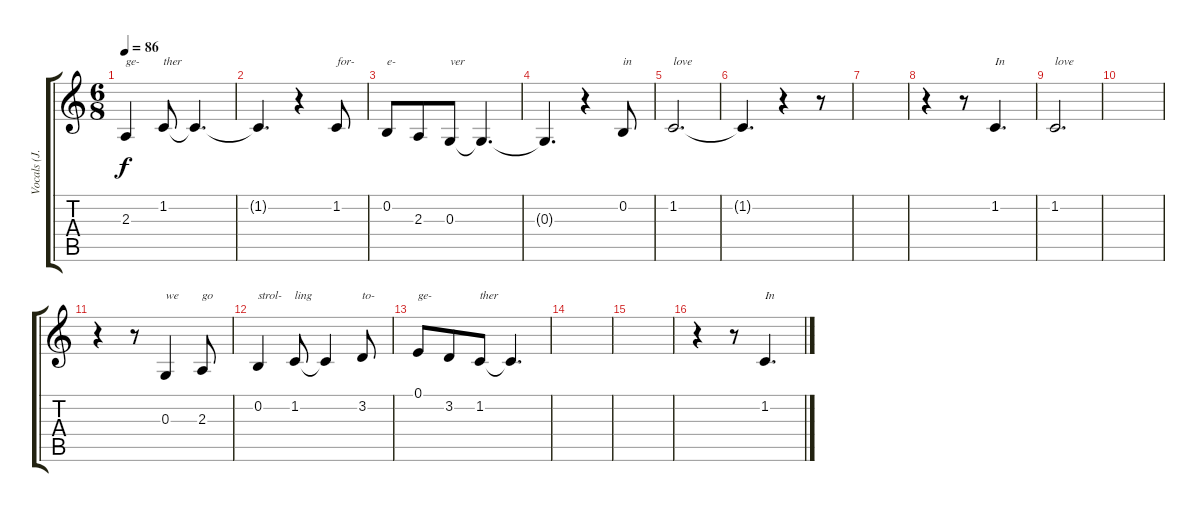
\track ("Vocals (J. Marshall)" "Vocals (J.") {instrument synthstrings1}
\staff {score tabs}
\tuning (E4 B3 G3 D3 A2 E2) {hide}
\ts (6 8)
\tempo 86
\clef g2
\ks c
2.3.4{txt "ge-" dy f} 1.2.8{txt "ther"} 1.2{t}.4{d} |
1.2{t}.4{d} r.4 1.2.8{txt "for-"} |
0.2.8{txt "e-"} 2.3.8 0.3.8{txt "ver"} 0.3{t}.4{d} |
0.3{t}.4{d} r.4 0.2.8{txt "in"} |
1.2.2{d txt "love"} |
1.2{t}.4{d} r.4 r.8 |
|
r.4 r.8 1.2.4{d txt "In"} |
1.2.2{d txt "love"} |
|
r.4 r.8 0.3.4{txt "we"} 2.3.8{txt "go"} |
0.2.4{txt "strol-"} 1.2.8{txt "ling"} 1.2{t}.4 3.2.8{txt "to-"} |
0.1.8{txt "ge-"} 3.2.8 1.2.8{txt "ther"} 1.2{t}.4{d} |
|
|
r.4 r.8 1.2.4{d txt "In"}
